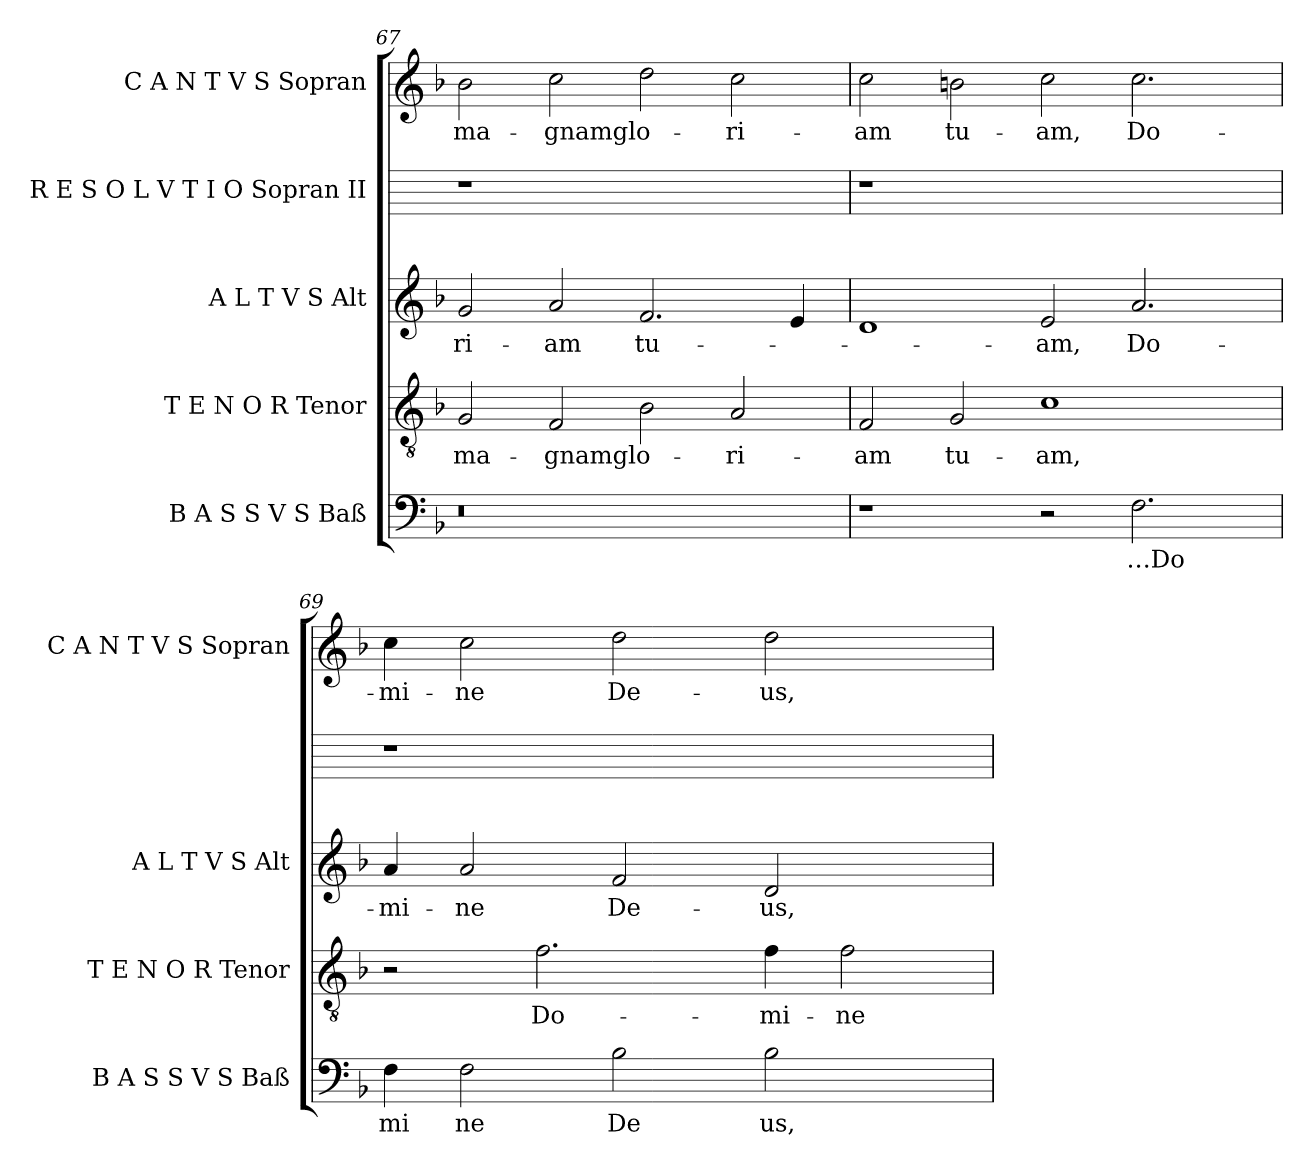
**kern	**text	**kern	**text	**kern	**text	**kern	**kern	**text
*part5	*part5	*part4	*part4	*part3	*part3	*part2	*part1	*part1
*staff5	*staff5	*staff4	*staff4	*staff3	*staff3	*staff2	*staff1	*staff1
*I"B A S S V S  Baß	*	*I"T E N O R  Tenor	*	*I"A L T V S  Alt	*	*I"R E S O L V T I O  Sopran II	*I"C A N T V S  Sopran	*
*I'B A S S V S  Baß	*	*I'T E N O R  Tenor	*	*I'A L T V S  Alt	*	*	*I'C A N T V S  Sopran	*
*clefF4	*	*clefGv2	*	*clefG2	*	*	*clefG2	*
*k[b-]	*	*k[b-]	*	*k[b-]	*	*	*k[b-]	*
*F:	*	*F:	*	*F:	*	*	*F:	*
=67	=67	=67	=67	=67	=67	=67	=67	=67
!	!	!	!LO:LY:b:cj	!	!LO:LY:b:cj	!	!	!LO:LY:b:cj
0r	.	2G/	ma-	2g/	-ri-	1r	2b-\	ma-
!	!	!	!LO:LY:b:cj	!	!LO:LY:b:cj	!	!	!LO:LY:b:cj
.	.	2F/	-gnamglo-	2a/	-am	.	2cc\	-gnamglo-
!	!	!	!	!	!LO:LY:b:cj	!	!	!
.	.	2B-\	.	2.f/	tu-	1ryy	2dd\	.
!	!	!	!LO:LY:b:cj	!	!	!	!	!LO:LY:b:cj
.	.	2A/	-ri-	.	.	.	2cc\	-ri-
.	.	.	.	4e/	.	.	.	.
=68	=68	=68	=68	=68	=68	=68	=68	=68
!	!	!	!LO:LY:b:cj	!	!	!	!	!LO:LY:b:cj
1r	.	2F/	-am	1d	.	1r	2cc\	-am
!	!	!	!LO:LY:b:cj	!	!	!	!	!LO:LY:b:cj
.	.	2G/	tu-	.	.	.	2b\	tu-
!	!	!	!LO:LY:b:cj	!	!LO:LY:b:cj	!	!	!LO:LY:b:cj
2r	.	1c	-am,	2e/	-am,	1ryy	2cc\	-am,
!	!LO:LY:b:rj	!	!	!	!LO:LY:b:cj	!	!	!LO:LY:b:cj
2.F\	…Do	.	.	2.a/	Do-	.	2.cc\	Do-
.	.	4ryy	.	.	.	4ryy	.	.
=69	=69	=69	=69	=69	=69	=69	=69	=69
!	!LO:LY:b:cj	!	!	!	!LO:LY:b:cj	!	!	!LO:LY:b:cj
4F\	mi	2r	.	4a/	-mi-	1r	4cc\	-mi-
!	!LO:LY:b:cj	!	!	!	!LO:LY:b:cj	!	!	!LO:LY:b:cj
2F\	ne	.	.	2a/	-ne	.	2cc\	-ne
!	!	!	!LO:LY:b:cj	!	!	!	!	!
.	.	2.f\	Do-	.	.	.	.	.
!	!LO:LY:b:cj	!	!	!	!LO:LY:b:cj	!	!	!LO:LY:b:cj
2B-\	De	.	.	2f/	De-	.	2dd\	De-
.	.	.	.	.	.	1ryy	.	.
!	!LO:LY:b:cj	!	!LO:LY:b:cj	!	!LO:LY:b:cj	!	!	!LO:LY:b:cj
2B-\	us,	4f\	-mi-	2d/	-us,	.	2dd\	-us,
!	!	!	!LO:LY:b:cj	!	!	!	!	!
.	.	2f\	-ne	.	.	.	.	.
4ryy	.	.	.	4ryy	.	.	4ryy	.
=	=	=	=	=	=	=	=	=
*-	*-	*-	*-	*-	*-	*-	*-	*-
